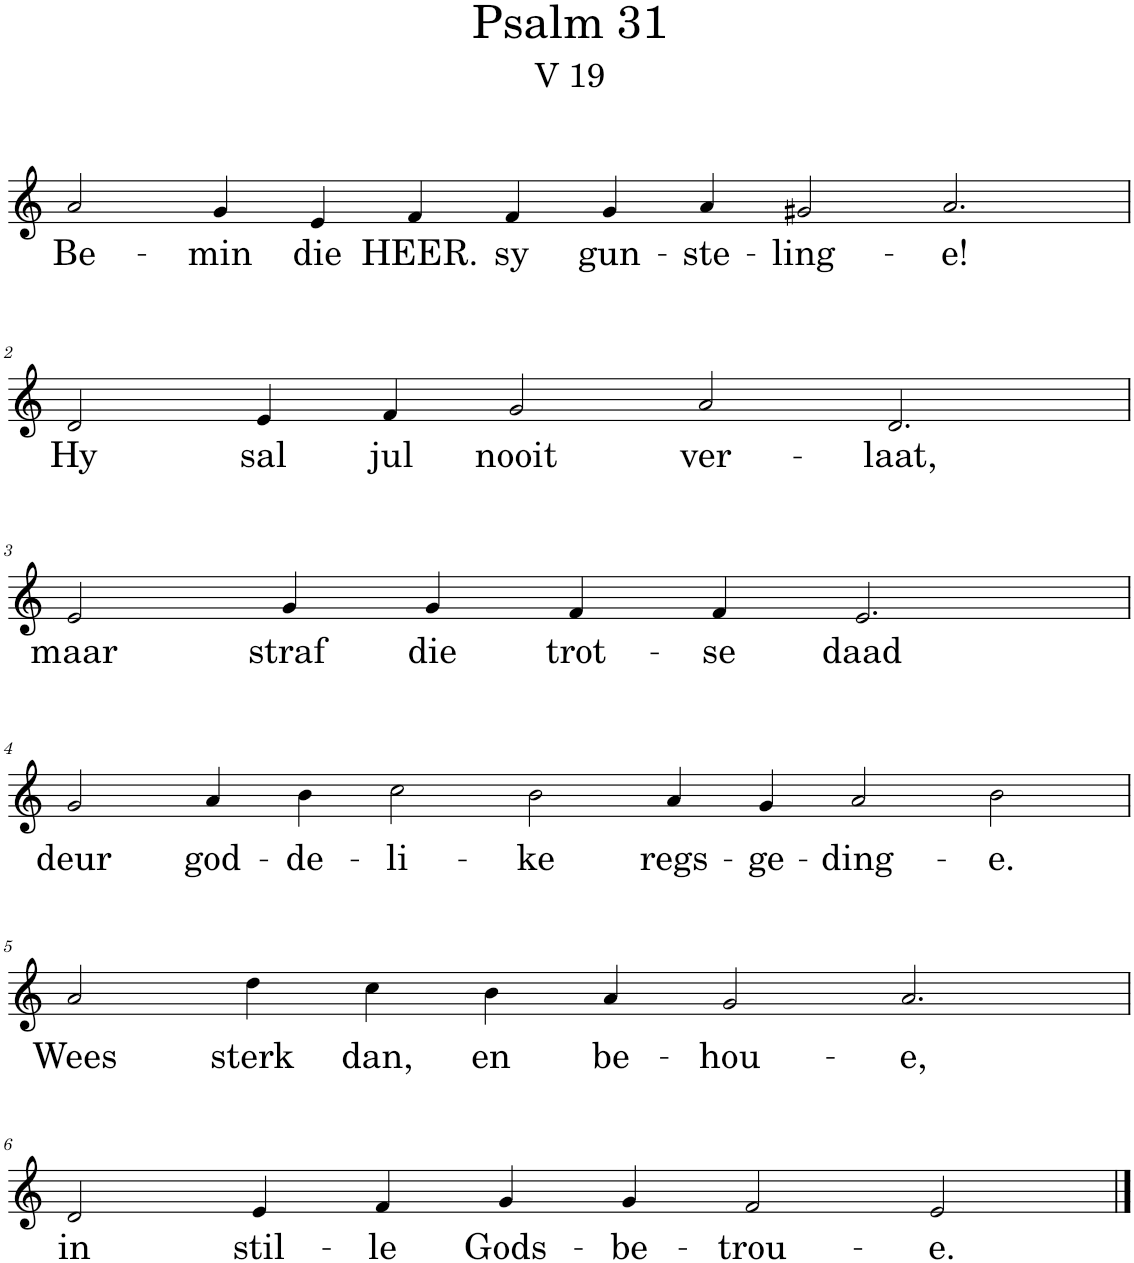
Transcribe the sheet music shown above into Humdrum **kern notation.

**kern	**text
*part1	*part1
*staff1	*staff1
*I"Pipe Organ	*
*I'Org.	*
*clefG2	*
*k[]	*
*M14/4	*
=1	=1
!	!LO:LY:b
2a/	Be-
!	!LO:LY:b
4g/	-min
!	!LO:LY:b
4e/	die
!	!LO:LY:b
4f/	HEER.
!	!LO:LY:b
4f/	sy
!	!LO:LY:b
4g/	gun-
!	!LO:LY:b
4a/	-ste-
!	!LO:LY:b
2g#X/	-ling-
!	!LO:LY:b
2.a/	-e!
!!LO:LB:g=z
=2	=2
*M12/4	*
!	!LO:LY:b
2d/	Hy
!	!LO:LY:b
4e/	sal
!	!LO:LY:b
4f/	jul
!	!LO:LY:b
2g/	nooit
!	!LO:LY:b
2a/	ver-
!	!LO:LY:b
2.d/	-laat,
!!LO:LB:g=z
=3	=3
!	!LO:LY:b
2e/	maar
!	!LO:LY:b
4g/	straf
!	!LO:LY:b
4g/	die
!	!LO:LY:b
4f/	trot-
!	!LO:LY:b
4f/	-se
!	!LO:LY:b
2.e/	daad
!!LO:LB:g=z
=4	=4
*M14/4	*
!	!LO:LY:b
2g/	deur
!	!LO:LY:b
4a/	god-
!	!LO:LY:b
4b\	-de-
!	!LO:LY:b
2cc\	-li-
!	!LO:LY:b
2b\	-ke
!	!LO:LY:b
4a/	regs-
!	!LO:LY:b
4g/	-ge-
!	!LO:LY:b
2a/	-ding-
!	!LO:LY:b
2b\	-e.
!!LO:LB:g=z
=5	=5
!	!LO:LY:b
2a/	Wees
!	!LO:LY:b
4dd\	sterk
!	!LO:LY:b
4cc\	dan,
!	!LO:LY:b
4b\	en
!	!LO:LY:b
4a/	be-
!	!LO:LY:b
2g/	-hou-
!	!LO:LY:b
2.a/	-e,
!!LO:LB:g=z
=6	=6
!	!LO:LY:b
2d/	in
!	!LO:LY:b
4e/	stil-
!	!LO:LY:b
4f/	-le
!	!LO:LY:b
4g/	Gods-
!	!LO:LY:b
4g/	-be-
!	!LO:LY:b
2f/	-trou-
!	!LO:LY:b
2e/	-e.
==	==
*-	*-
